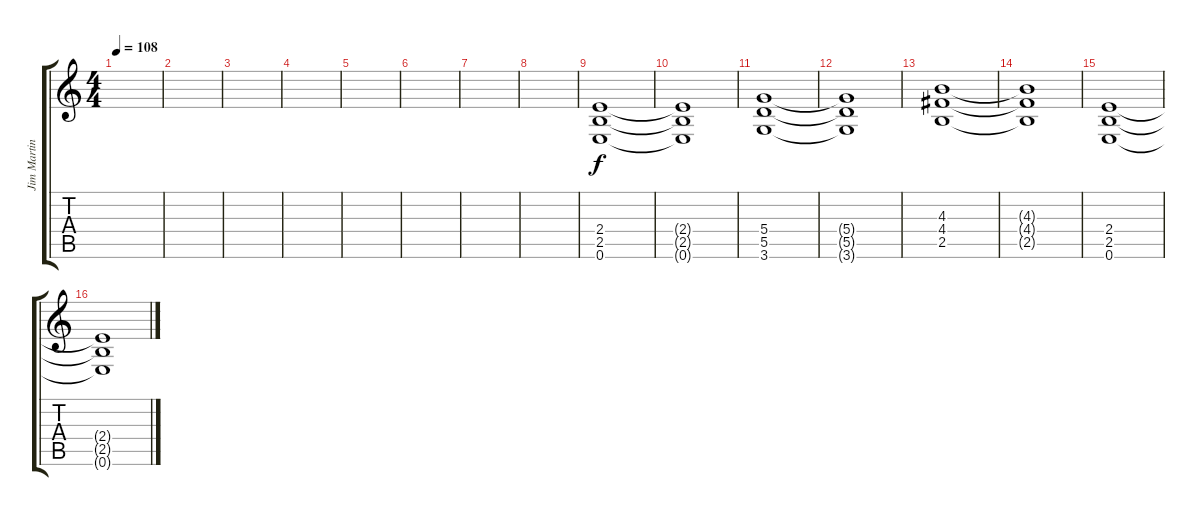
\track ("Jim Martin" "Jim Martin") {instrument distortionguitar}
\staff {score tabs}
\tuning (E4 B3 G3 D3 A2 E2) {hide}
\ts (4 4)
\tempo 108
\clef g2
\ks c
|
|
|
|
|
|
|
|
(2.4 2.5 0.6).1 |
(2.4{t} 2.5{t} 0.6{t}).1 |
(5.4 5.5 3.6).1 |
(5.4{t} 5.5{t} 3.6{t}).1 |
(4.3 4.4 2.5).1 |
(4.3{t} 4.4{t} 2.5{t}).1 |
(2.4 2.5 0.6).1 |
(2.4{t} 2.5{t} 0.6{t}).1
